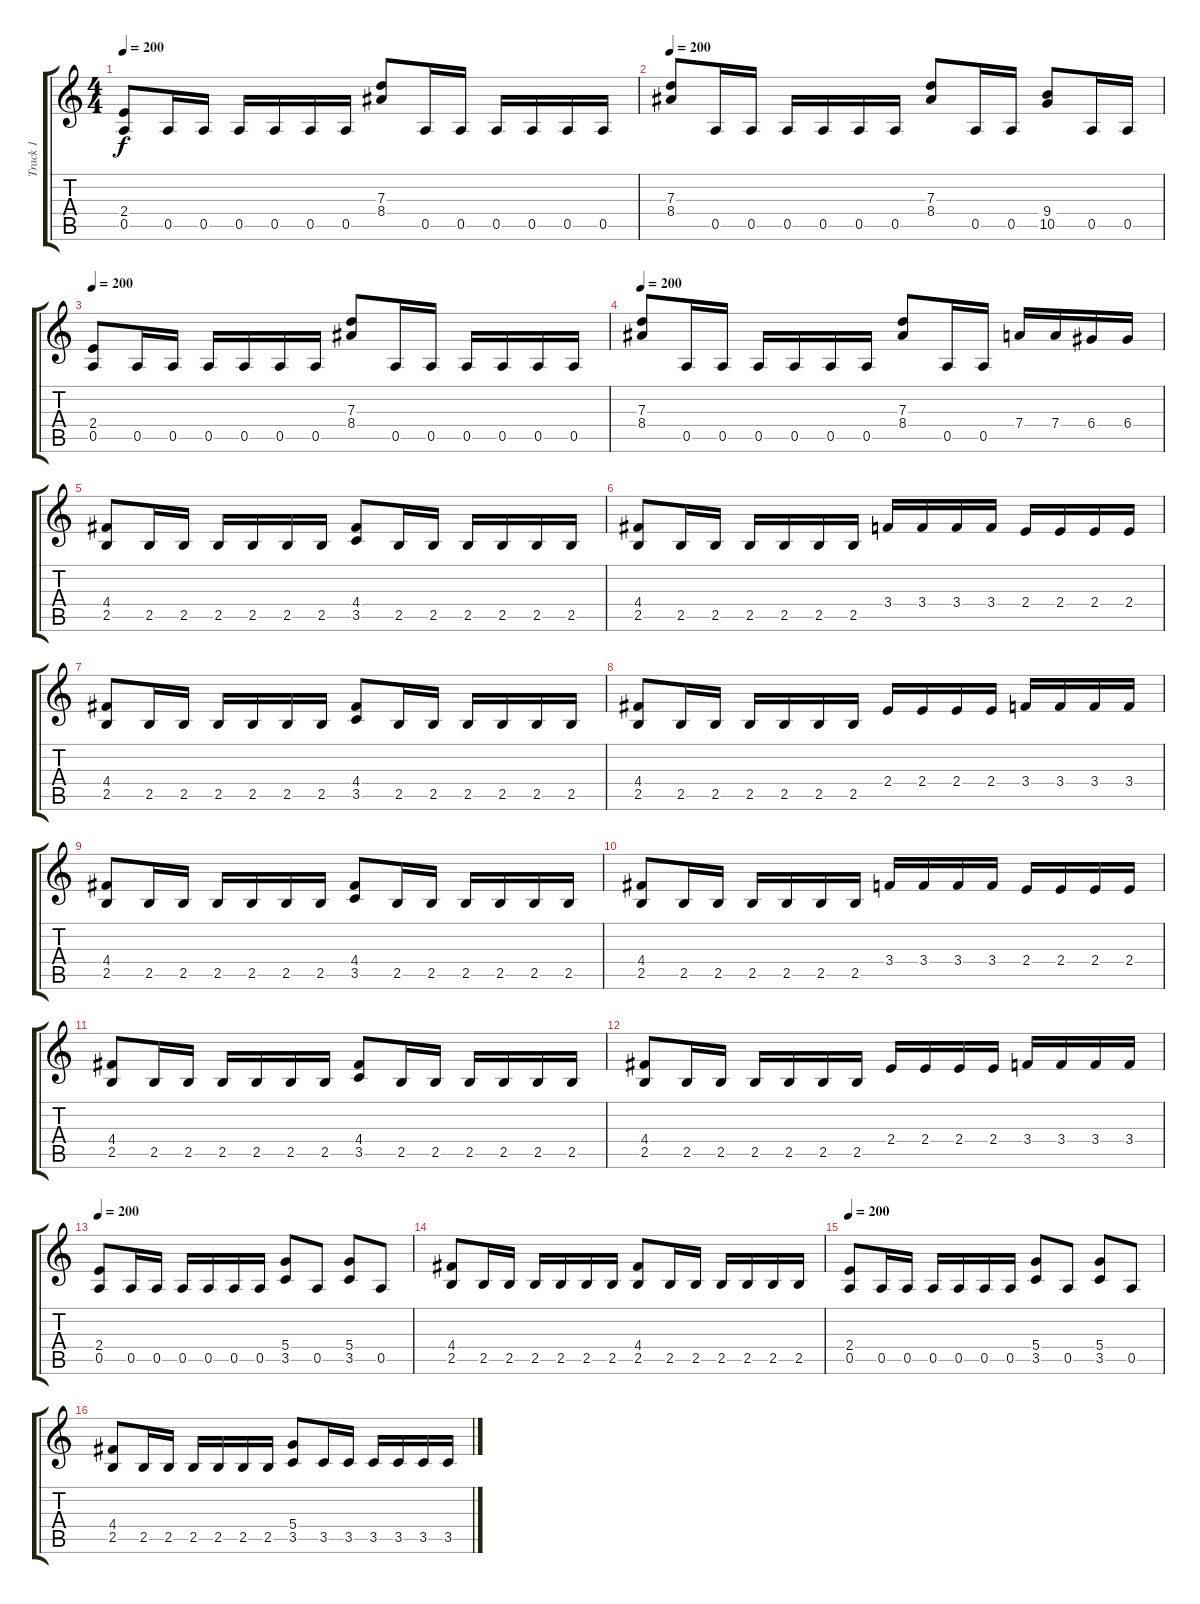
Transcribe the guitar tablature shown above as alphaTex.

\track ("Track 1" "Track 1") {instrument distortionguitar}
\staff {score tabs}
\tuning (E4 B3 G3 D3 A2 E2) {hide}
\ts (4 4)
\tempo 200
\clef g2
\ks c
(2.4 0.5).8{dy f} 0.5.16 0.5.16 0.5.16 0.5.16 0.5.16 0.5.16 (7.3 8.4).8 0.5.16 0.5.16 0.5.16 0.5.16 0.5.16 0.5.16 |
\tempo 200
(7.3 8.4).8 0.5.16 0.5.16 0.5.16 0.5.16 0.5.16 0.5.16 (7.3 8.4).8 0.5.16 0.5.16 (9.4 10.5).8 0.5.16 0.5.16 |
\tempo 200
(2.4 0.5).8 0.5.16 0.5.16 0.5.16 0.5.16 0.5.16 0.5.16 (7.3 8.4).8 0.5.16 0.5.16 0.5.16 0.5.16 0.5.16 0.5.16 |
\tempo 200
(7.3 8.4).8 0.5.16 0.5.16 0.5.16 0.5.16 0.5.16 0.5.16 (7.3 8.4).8 0.5.16 0.5.16 7.4.16 7.4.16 6.4.16 6.4.16 |
(4.4 2.5).8 2.5.16 2.5.16 2.5.16 2.5.16 2.5.16 2.5.16 (4.4 3.5).8 2.5.16 2.5.16 2.5.16 2.5.16 2.5.16 2.5.16 |
(4.4 2.5).8 2.5.16 2.5.16 2.5.16 2.5.16 2.5.16 2.5.16 3.4.16 3.4.16 3.4.16 3.4.16 2.4.16 2.4.16 2.4.16 2.4.16 |
(4.4 2.5).8 2.5.16 2.5.16 2.5.16 2.5.16 2.5.16 2.5.16 (4.4 3.5).8 2.5.16 2.5.16 2.5.16 2.5.16 2.5.16 2.5.16 |
(4.4 2.5).8 2.5.16 2.5.16 2.5.16 2.5.16 2.5.16 2.5.16 2.4.16 2.4.16 2.4.16 2.4.16 3.4.16 3.4.16 3.4.16 3.4.16 |
(4.4 2.5).8 2.5.16 2.5.16 2.5.16 2.5.16 2.5.16 2.5.16 (4.4 3.5).8 2.5.16 2.5.16 2.5.16 2.5.16 2.5.16 2.5.16 |
(4.4 2.5).8 2.5.16 2.5.16 2.5.16 2.5.16 2.5.16 2.5.16 3.4.16 3.4.16 3.4.16 3.4.16 2.4.16 2.4.16 2.4.16 2.4.16 |
(4.4 2.5).8 2.5.16 2.5.16 2.5.16 2.5.16 2.5.16 2.5.16 (4.4 3.5).8 2.5.16 2.5.16 2.5.16 2.5.16 2.5.16 2.5.16 |
(4.4 2.5).8 2.5.16 2.5.16 2.5.16 2.5.16 2.5.16 2.5.16 2.4.16 2.4.16 2.4.16 2.4.16 3.4.16 3.4.16 3.4.16 3.4.16 |
\tempo 200
(2.4 0.5).8 0.5.16 0.5.16 0.5.16 0.5.16 0.5.16 0.5.16 (5.4 3.5).8 0.5.8 (5.4 3.5).8 0.5.8 |
(4.4 2.5).8 2.5.16 2.5.16 2.5.16 2.5.16 2.5.16 2.5.16 (4.4 2.5).8 2.5.16 2.5.16 2.5.16 2.5.16 2.5.16 2.5.16 |
\tempo 200
(2.4 0.5).8 0.5.16 0.5.16 0.5.16 0.5.16 0.5.16 0.5.16 (5.4 3.5).8 0.5.8 (5.4 3.5).8 0.5.8 |
(4.4 2.5).8 2.5.16 2.5.16 2.5.16 2.5.16 2.5.16 2.5.16 (5.4 3.5).8 3.5.16 3.5.16 3.5.16 3.5.16 3.5.16 3.5.16
